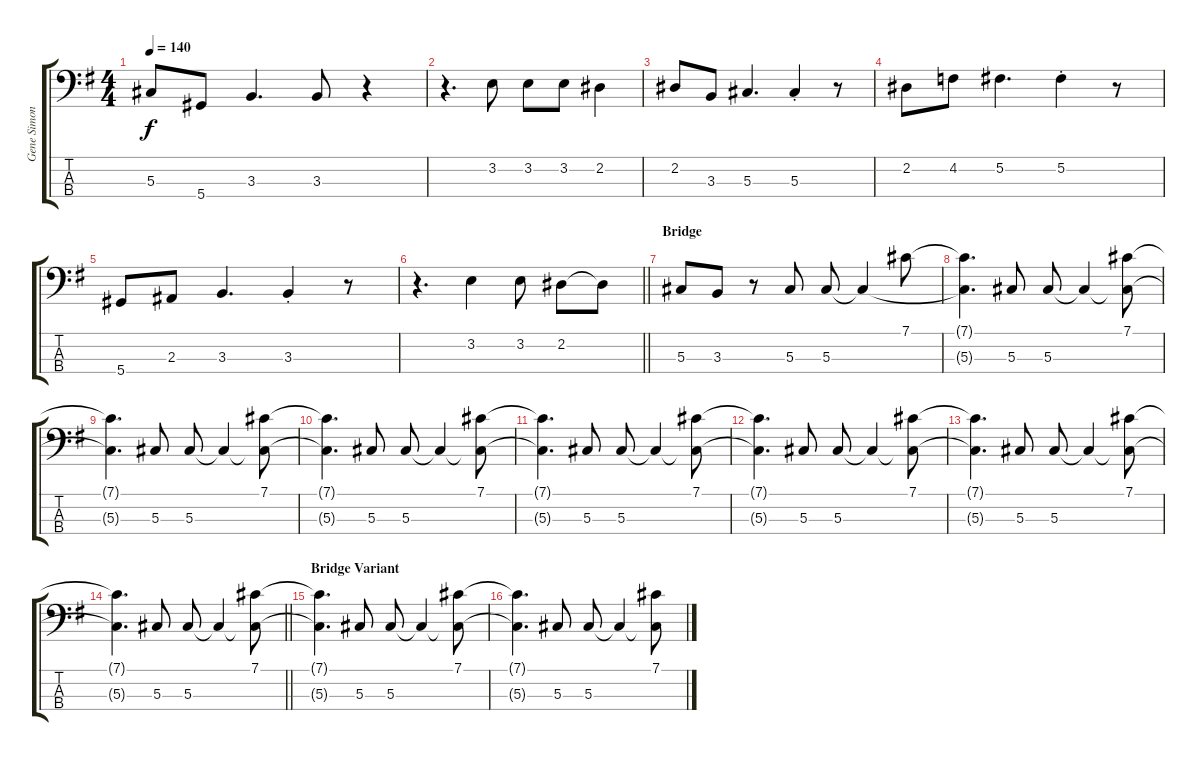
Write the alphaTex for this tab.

\track ("Gene Simons" "Gene Simon") {instrument electricbasspick}
\staff {score tabs}
\tuning (Gb2 Db2 Ab1 Eb1) {hide}
\ts (4 4)
\tempo 140
\clef f4
\ks g
5.3.8{dy f} 5.4.8 3.3.4{d} 3.3.8 r.4 |
r.4{d} 3.2.8 3.2.8 3.2.8 2.2.4 |
2.2.8 3.3.8 5.3.4{d} 5.3{st}.4 r.8 |
2.2.8 4.2.8 5.2.4{d} 5.2{st}.4 r.8 |
5.4.8 2.3.8 3.3.4{d} 3.3{st}.4 r.8 |
\barLineRight lightlight
r.4{d} 3.2.4 3.2.8 2.2.8 2.2{t}.8 |
\section ("" "Bridge")
5.3.8 3.3.8 r.8 5.3.8 5.3.8 5.3{t}.4 7.1.8 |
(7.1{t} 5.3{t}).4{d} 5.3.8 5.3.8 5.3{t}.4 (7.1 5.3{t}).8 |
(7.1{t} 5.3{t}).4{d} 5.3.8 5.3.8 5.3{t}.4 (7.1 5.3{t}).8 |
(7.1{t} 5.3{t}).4{d} 5.3.8 5.3.8 5.3{t}.4 (7.1 5.3{t}).8 |
(7.1{t} 5.3{t}).4{d} 5.3.8 5.3.8 5.3{t}.4 (7.1 5.3{t}).8 |
(7.1{t} 5.3{t}).4{d} 5.3.8 5.3.8 5.3{t}.4 (7.1 5.3{t}).8 |
(7.1{t} 5.3{t}).4{d} 5.3.8 5.3.8 5.3{t}.4 (7.1 5.3{t}).8 |
\barLineRight lightlight
(7.1{t} 5.3{t}).4{d} 5.3.8 5.3.8 5.3{t}.4 (7.1 5.3{t}).8 |
\section ("" "Bridge Variant")
(7.1{t} 5.3{t}).4{d} 5.3.8 5.3.8 5.3{t}.4 (7.1 5.3{t}).8 |
(7.1{t} 5.3{t}).4{d} 5.3.8 5.3.8 5.3{t}.4 (7.1 5.3{t}).8
